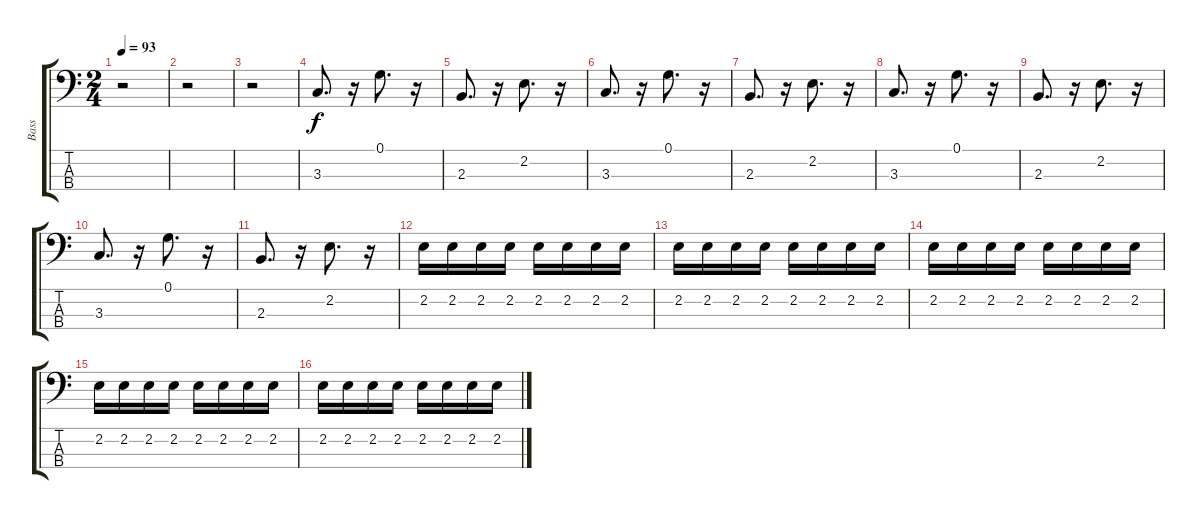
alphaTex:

\track ("Bass" "Bass") {instrument electricbasspick}
\staff {score tabs}
\tuning (G2 D2 A1 E1) {hide}
\ts (2 4)
\tempo 93
\clef f4
\ks c
r.2{dy f} |
r.2 |
r.2 |
3.3.8{d} r.16 0.1.8{d} r.16 |
2.3.8{d} r.16 2.2.8{d} r.16 |
3.3.8{d} r.16 0.1.8{d} r.16 |
2.3.8{d} r.16 2.2.8{d} r.16 |
3.3.8{d} r.16 0.1.8{d} r.16 |
2.3.8{d} r.16 2.2.8{d} r.16 |
3.3.8{d} r.16 0.1.8{d} r.16 |
2.3.8{d} r.16 2.2.8{d} r.16 |
2.2.16 2.2.16 2.2.16 2.2.16 2.2.16 2.2.16 2.2.16 2.2.16 |
2.2.16 2.2.16 2.2.16 2.2.16 2.2.16 2.2.16 2.2.16 2.2.16 |
2.2.16 2.2.16 2.2.16 2.2.16 2.2.16 2.2.16 2.2.16 2.2.16 |
2.2.16 2.2.16 2.2.16 2.2.16 2.2.16 2.2.16 2.2.16 2.2.16 |
2.2.16 2.2.16 2.2.16 2.2.16 2.2.16 2.2.16 2.2.16 2.2.16
